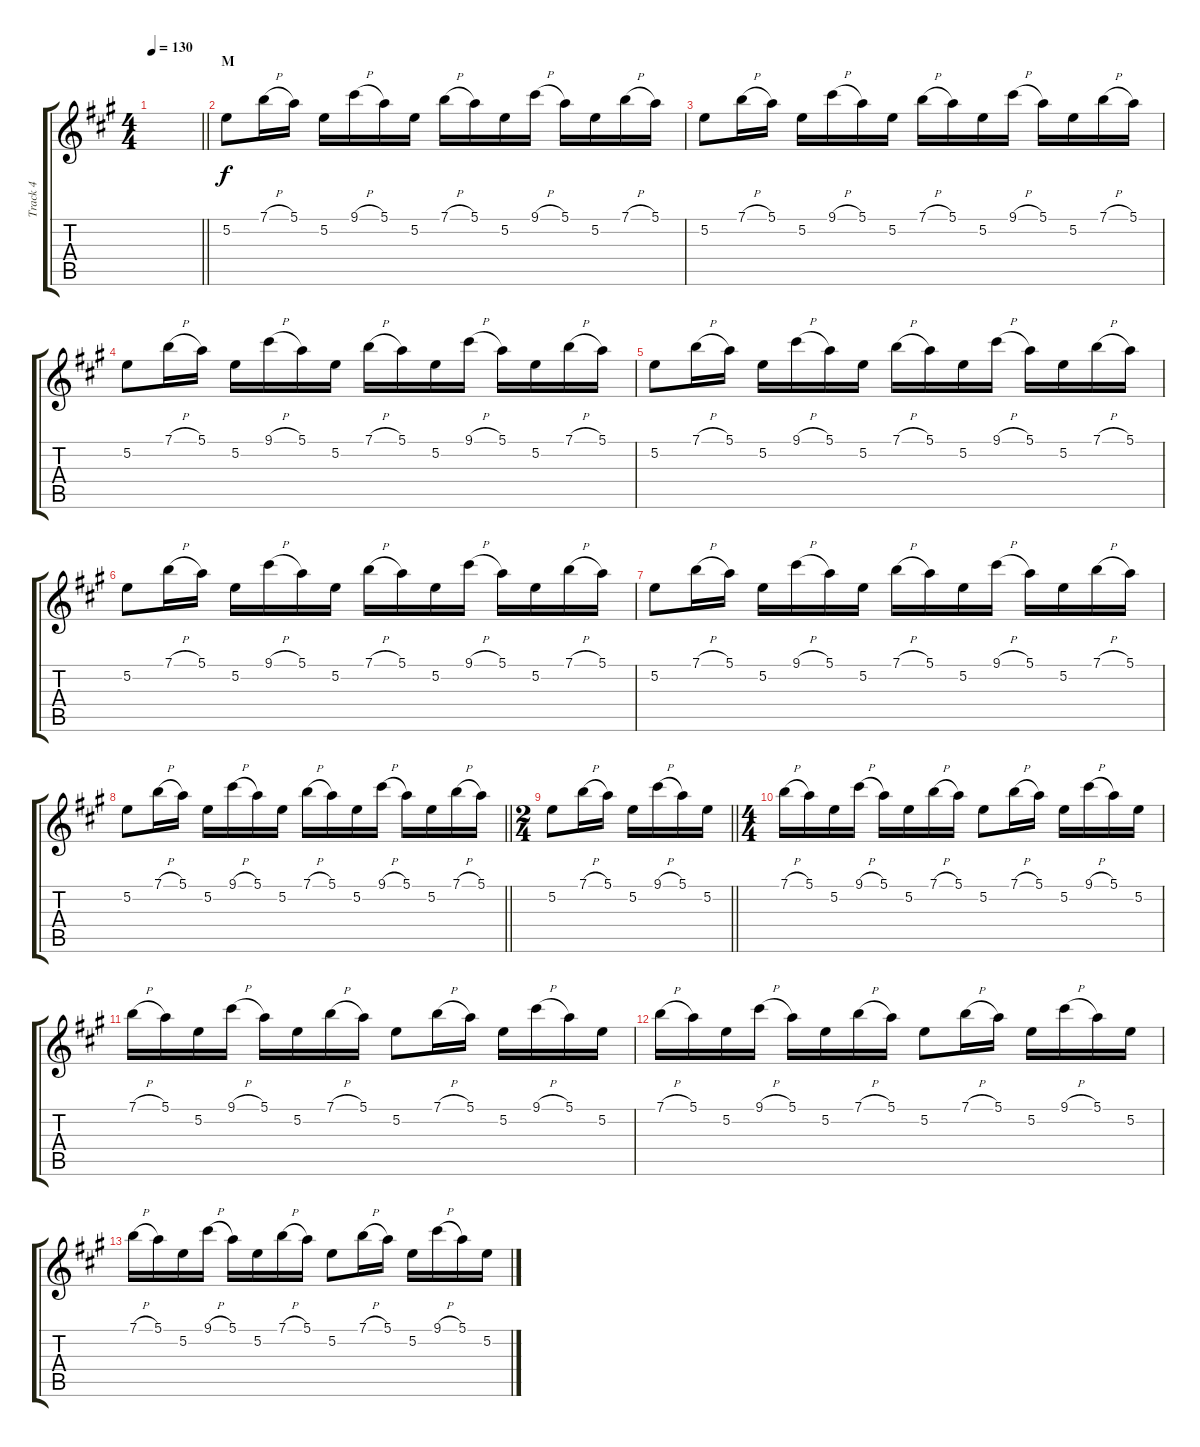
\track ("Track 4" "Track 4") {instrument acousticguitarsteel}
\staff {score tabs}
\tuning (E4 B3 G3 D3 A2 E2) {hide}
\ts (4 4)
\tempo 130
\clef g2
\barLineRight lightlight
\ks a
|
\section ("" "M")
5.2.8 7.1{h}.16 5.1.16 5.2.16 9.1{h}.16 5.1.16 5.2.16 7.1{h}.16 5.1.16 5.2.16 9.1{h}.16 5.1.16 5.2.16 7.1{h}.16 5.1.16 |
5.2.8 7.1{h}.16 5.1.16 5.2.16 9.1{h}.16 5.1.16 5.2.16 7.1{h}.16 5.1.16 5.2.16 9.1{h}.16 5.1.16 5.2.16 7.1{h}.16 5.1.16 |
5.2.8 7.1{h}.16 5.1.16 5.2.16 9.1{h}.16 5.1.16 5.2.16 7.1{h}.16 5.1.16 5.2.16 9.1{h}.16 5.1.16 5.2.16 7.1{h}.16 5.1.16 |
5.2.8 7.1{h}.16 5.1.16 5.2.16 9.1{h}.16 5.1.16 5.2.16 7.1{h}.16 5.1.16 5.2.16 9.1{h}.16 5.1.16 5.2.16 7.1{h}.16 5.1.16 |
5.2.8 7.1{h}.16 5.1.16 5.2.16 9.1{h}.16 5.1.16 5.2.16 7.1{h}.16 5.1.16 5.2.16 9.1{h}.16 5.1.16 5.2.16 7.1{h}.16 5.1.16 |
5.2.8 7.1{h}.16 5.1.16 5.2.16 9.1{h}.16 5.1.16 5.2.16 7.1{h}.16 5.1.16 5.2.16 9.1{h}.16 5.1.16 5.2.16 7.1{h}.16 5.1.16 |
\barLineRight lightlight
5.2.8 7.1{h}.16 5.1.16 5.2.16 9.1{h}.16 5.1.16 5.2.16 7.1{h}.16 5.1.16 5.2.16 9.1{h}.16 5.1.16 5.2.16 7.1{h}.16 5.1.16 |
\ts (2 4)
\barLineRight lightlight
5.2.8 7.1{h}.16 5.1.16 5.2.16 9.1{h}.16 5.1.16 5.2.16 |
\ts (4 4)
7.1{h}.16 5.1.16 5.2.16 9.1{h}.16 5.1.16 5.2.16 7.1{h}.16 5.1.16 5.2.8 7.1{h}.16 5.1.16 5.2.16 9.1{h}.16 5.1.16 5.2.16 |
7.1{h}.16 5.1.16 5.2.16 9.1{h}.16 5.1.16 5.2.16 7.1{h}.16 5.1.16 5.2.8 7.1{h}.16 5.1.16 5.2.16 9.1{h}.16 5.1.16 5.2.16 |
7.1{h}.16 5.1.16 5.2.16 9.1{h}.16 5.1.16 5.2.16 7.1{h}.16 5.1.16 5.2.8 7.1{h}.16 5.1.16 5.2.16 9.1{h}.16 5.1.16 5.2.16 |
7.1{h}.16 5.1.16 5.2.16 9.1{h}.16 5.1.16 5.2.16 7.1{h}.16 5.1.16 5.2.8 7.1{h}.16 5.1.16 5.2.16 9.1{h}.16 5.1.16 5.2.16
